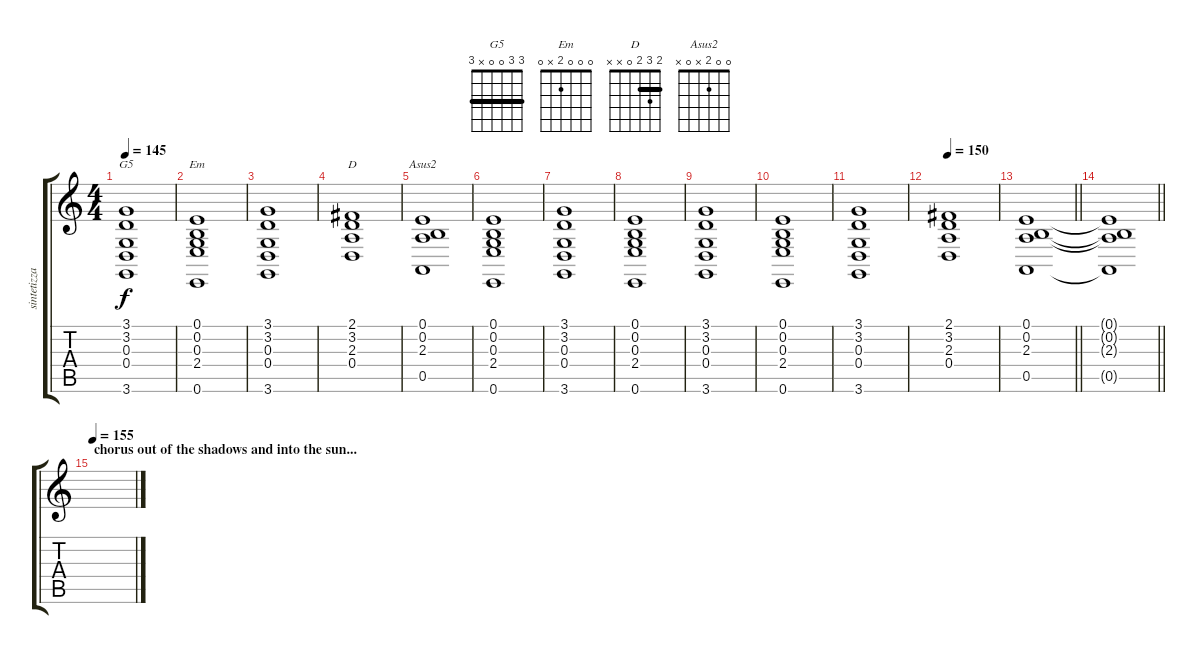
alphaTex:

\track ("sintetizzatore" "sintetizza") {instrument pad8sweep}
\staff {score tabs}
\tuning (E4 B3 G3 D3 A2 E2) {hide}
\chord ("G5" 3 3 0 0 x 3) {barre 3}
\chord ("Em" 0 0 0 2 x 0)
\chord ("D" 2 3 2 0 x x) {barre 2}
\chord ("Asus2" 0 0 2 x 0 x)
\ts (4 4)
\tempo 145
\clef g2
\ks c
(3.1 3.2 0.3 0.4 3.6).1{ch "G5" dy f} |
(0.1 0.2 0.3 2.4 0.6).1{ch "Em"} |
(3.1 3.2 0.3 0.4 3.6).1 |
(2.1 3.2 2.3 0.4).1{ch "D"} |
(0.1 0.2 2.3 0.5).1{ch "Asus2"} |
(0.1 0.2 0.3 2.4 0.6).1 |
(3.1 3.2 0.3 0.4 3.6).1 |
(0.1 0.2 0.3 2.4 0.6).1 |
(3.1 3.2 0.3 0.4 3.6).1 |
(0.1 0.2 0.3 2.4 0.6).1 |
(3.1 3.2 0.3 0.4 3.6).1 |
\tempo 150
(2.1 3.2 2.3 0.4).1 |
\barLineRight lightlight
(0.1 0.2 2.3 0.5).1 |
\barLineRight lightlight
(0.1{t} 0.2{t} 2.3{t} 0.5{t}).1 |
\section ("" "chorus out of the shadows and into the sun...")
\tempo 155
